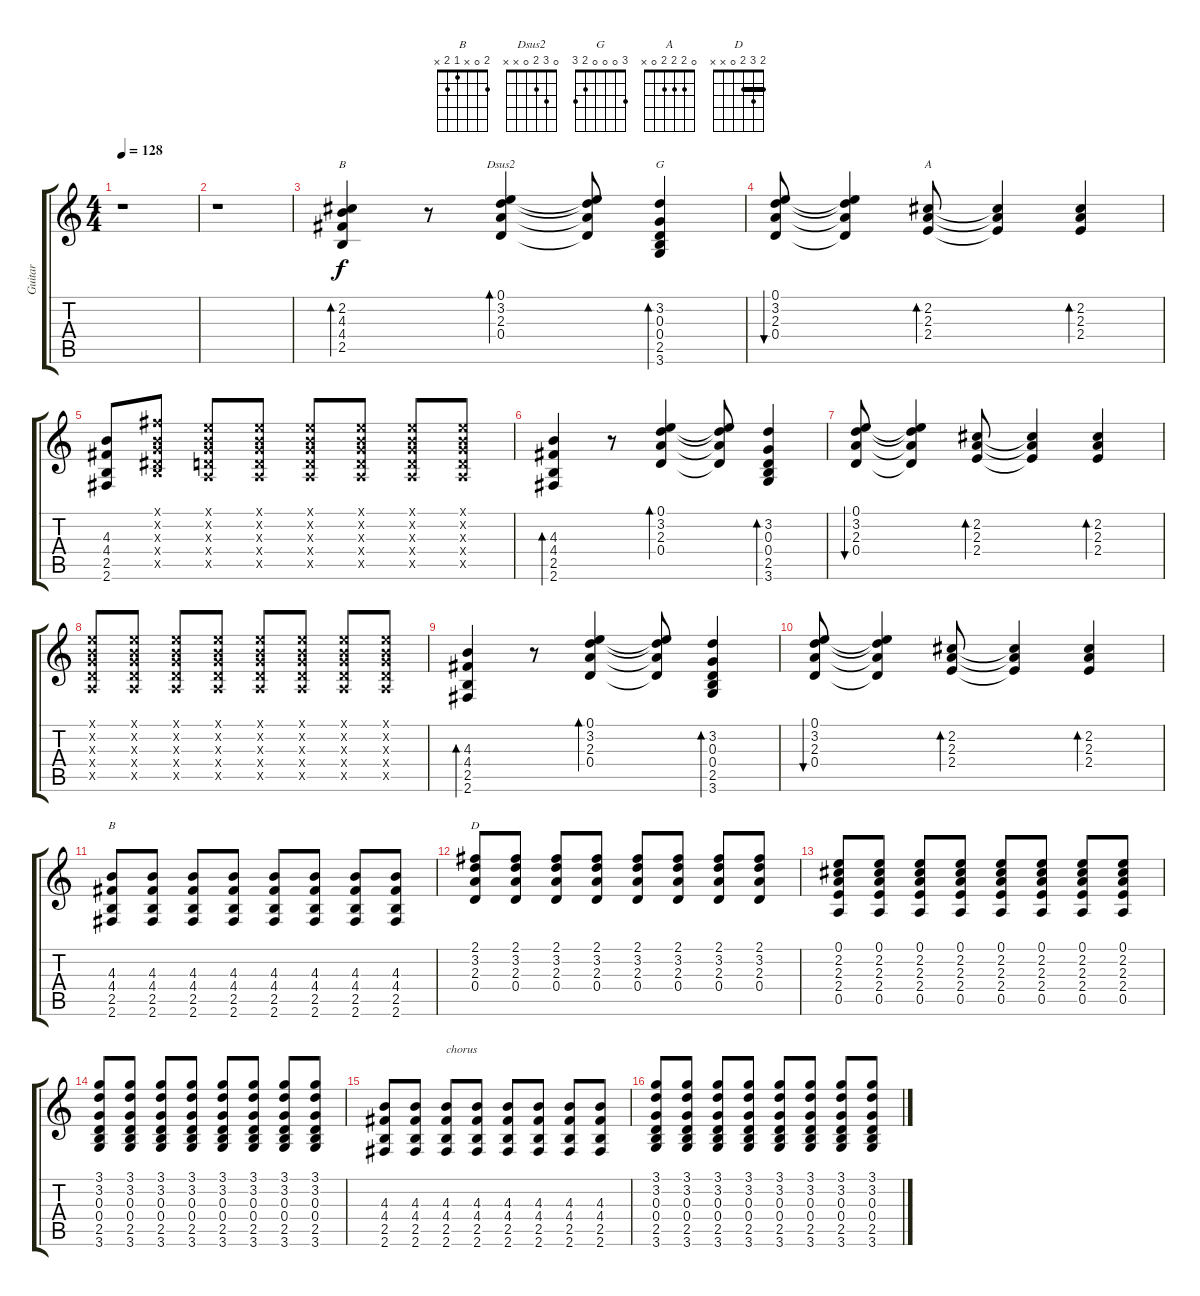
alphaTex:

\track ("Guitar" "Guitar") {instrument overdrivenguitar}
\staff {score tabs}
\tuning (E4 B3 G3 D3 A2 E2) {hide}
\chord ("B" 2 4 4 4 2 x) {barre 2}
\chord ("Dsus2" 0 3 2 0 x x)
\chord ("G" 3 0 0 0 2 3)
\chord ("A" 0 2 2 2 0 x)
\chord ("B" 2 0 x 1 2 x)
\chord ("D" 2 3 2 0 x x) {barre 2}
\ts (4 4)
\tempo 128
\clef g2
\ks c
r.1{dy f instrument overdrivenguitar} |
r.1 |
(2.2 4.3 4.4 2.5).4{bd 60 ch "B"} r.8 (0.1 3.2 2.3 0.4).4{bd 60 ch "Dsus2"} (0.1{t} 3.2{t} 2.3{t} 0.4{t}).8 (3.2 0.3 0.4 2.5 3.6).4{bd 60 ch "G"} |
(0.1 3.2 2.3 0.4).8{bu 60} (0.1{t} 3.2{t} 2.3{t} 0.4{t}).4 (2.2 2.3 2.4).8{bd 60 ch "A"} (2.2{t} 2.3{t} 2.4{t}).4 (2.2 2.3 2.4).4{bd 60} |
(4.3 4.4 2.5 2.6).8 (2.1{x} 0.2{x} 0.3{x} 1.4{x} 2.5{x}).8 (0.1{x} 0.2{x} 0.3{x} 0.4{x} 0.5{x}).8 (0.1{x} 0.2{x} 0.3{x} 0.4{x} 0.5{x}).8 (0.1{x} 0.2{x} 0.3{x} 0.4{x} 0.5{x}).8 (0.1{x} 0.2{x} 0.3{x} 0.4{x} 0.5{x}).8 (0.1{x} 0.2{x} 0.3{x} 0.4{x} 0.5{x}).8 (0.1{x} 0.2{x} 0.3{x} 0.4{x} 0.5{x}).8 |
(4.3 4.4 2.5 2.6).4{bd 60} r.8 (0.1 3.2 2.3 0.4).4{bd 60} (0.1{t} 3.2{t} 2.3{t} 0.4{t}).8 (3.2 0.3 0.4 2.5 3.6).4{bd 60} |
(0.1 3.2 2.3 0.4).8{bu 60} (0.1{t} 3.2{t} 2.3{t} 0.4{t}).4 (2.2 2.3 2.4).8{bd 60} (2.2{t} 2.3{t} 2.4{t}).4 (2.2 2.3 2.4).4{bd 60} |
(0.1{x} 0.2{x} 0.3{x} 0.4{x} 0.5{x}).8 (0.1{x} 0.2{x} 0.3{x} 0.4{x} 0.5{x}).8 (0.1{x} 0.2{x} 0.3{x} 0.4{x} 0.5{x}).8 (0.1{x} 0.2{x} 0.3{x} 0.4{x} 0.5{x}).8 (0.1{x} 0.2{x} 0.3{x} 0.4{x} 0.5{x}).8 (0.1{x} 0.2{x} 0.3{x} 0.4{x} 0.5{x}).8 (0.1{x} 0.2{x} 0.3{x} 0.4{x} 0.5{x}).8 (0.1{x} 0.2{x} 0.3{x} 0.4{x} 0.5{x}).8 |
(4.3 4.4 2.5 2.6).4{bd 60} r.8 (0.1 3.2 2.3 0.4).4{bd 60} (0.1{t} 3.2{t} 2.3{t} 0.4{t}).8 (3.2 0.3 0.4 2.5 3.6).4{bd 60} |
(0.1 3.2 2.3 0.4).8{bu 60} (0.1{t} 3.2{t} 2.3{t} 0.4{t}).4 (2.2 2.3 2.4).8{bd 60} (2.2{t} 2.3{t} 2.4{t}).4 (2.2 2.3 2.4).4{bd 60} |
(4.3 4.4 2.5 2.6).8{ch "B"} (4.3 4.4 2.5 2.6).8 (4.3 4.4 2.5 2.6).8 (4.3 4.4 2.5 2.6).8 (4.3 4.4 2.5 2.6).8 (4.3 4.4 2.5 2.6).8 (4.3 4.4 2.5 2.6).8 (4.3 4.4 2.5 2.6).8 |
(2.1 3.2 2.3 0.4).8{ch "D"} (2.1 3.2 2.3 0.4).8 (2.1 3.2 2.3 0.4).8 (2.1 3.2 2.3 0.4).8 (2.1 3.2 2.3 0.4).8 (2.1 3.2 2.3 0.4).8 (2.1 3.2 2.3 0.4).8 (2.1 3.2 2.3 0.4).8 |
(0.1 2.2 2.3 2.4 0.5).8 (0.1 2.2 2.3 2.4 0.5).8 (0.1 2.2 2.3 2.4 0.5).8 (0.1 2.2 2.3 2.4 0.5).8 (0.1 2.2 2.3 2.4 0.5).8 (0.1 2.2 2.3 2.4 0.5).8 (0.1 2.2 2.3 2.4 0.5).8 (0.1 2.2 2.3 2.4 0.5).8 |
(3.1 3.2 0.3 0.4 2.5 3.6).8 (3.1 3.2 0.3 0.4 2.5 3.6).8 (3.1 3.2 0.3 0.4 2.5 3.6).8 (3.1 3.2 0.3 0.4 2.5 3.6).8 (3.1 3.2 0.3 0.4 2.5 3.6).8 (3.1 3.2 0.3 0.4 2.5 3.6).8 (3.1 3.2 0.3 0.4 2.5 3.6).8 (3.1 3.2 0.3 0.4 2.5 3.6).8 |
(4.3 4.4 2.5 2.6).8 (4.3 4.4 2.5 2.6).8 (4.3 4.4 2.5 2.6).8{txt "chorus"} (4.3 4.4 2.5 2.6).8 (4.3 4.4 2.5 2.6).8 (4.3 4.4 2.5 2.6).8 (4.3 4.4 2.5 2.6).8 (4.3 4.4 2.5 2.6).8 |
(3.1 3.2 0.3 0.4 2.5 3.6).8 (3.1 3.2 0.3 0.4 2.5 3.6).8 (3.1 3.2 0.3 0.4 2.5 3.6).8 (3.1 3.2 0.3 0.4 2.5 3.6).8 (3.1 3.2 0.3 0.4 2.5 3.6).8 (3.1 3.2 0.3 0.4 2.5 3.6).8 (3.1 3.2 0.3 0.4 2.5 3.6).8 (3.1 3.2 0.3 0.4 2.5 3.6).8
